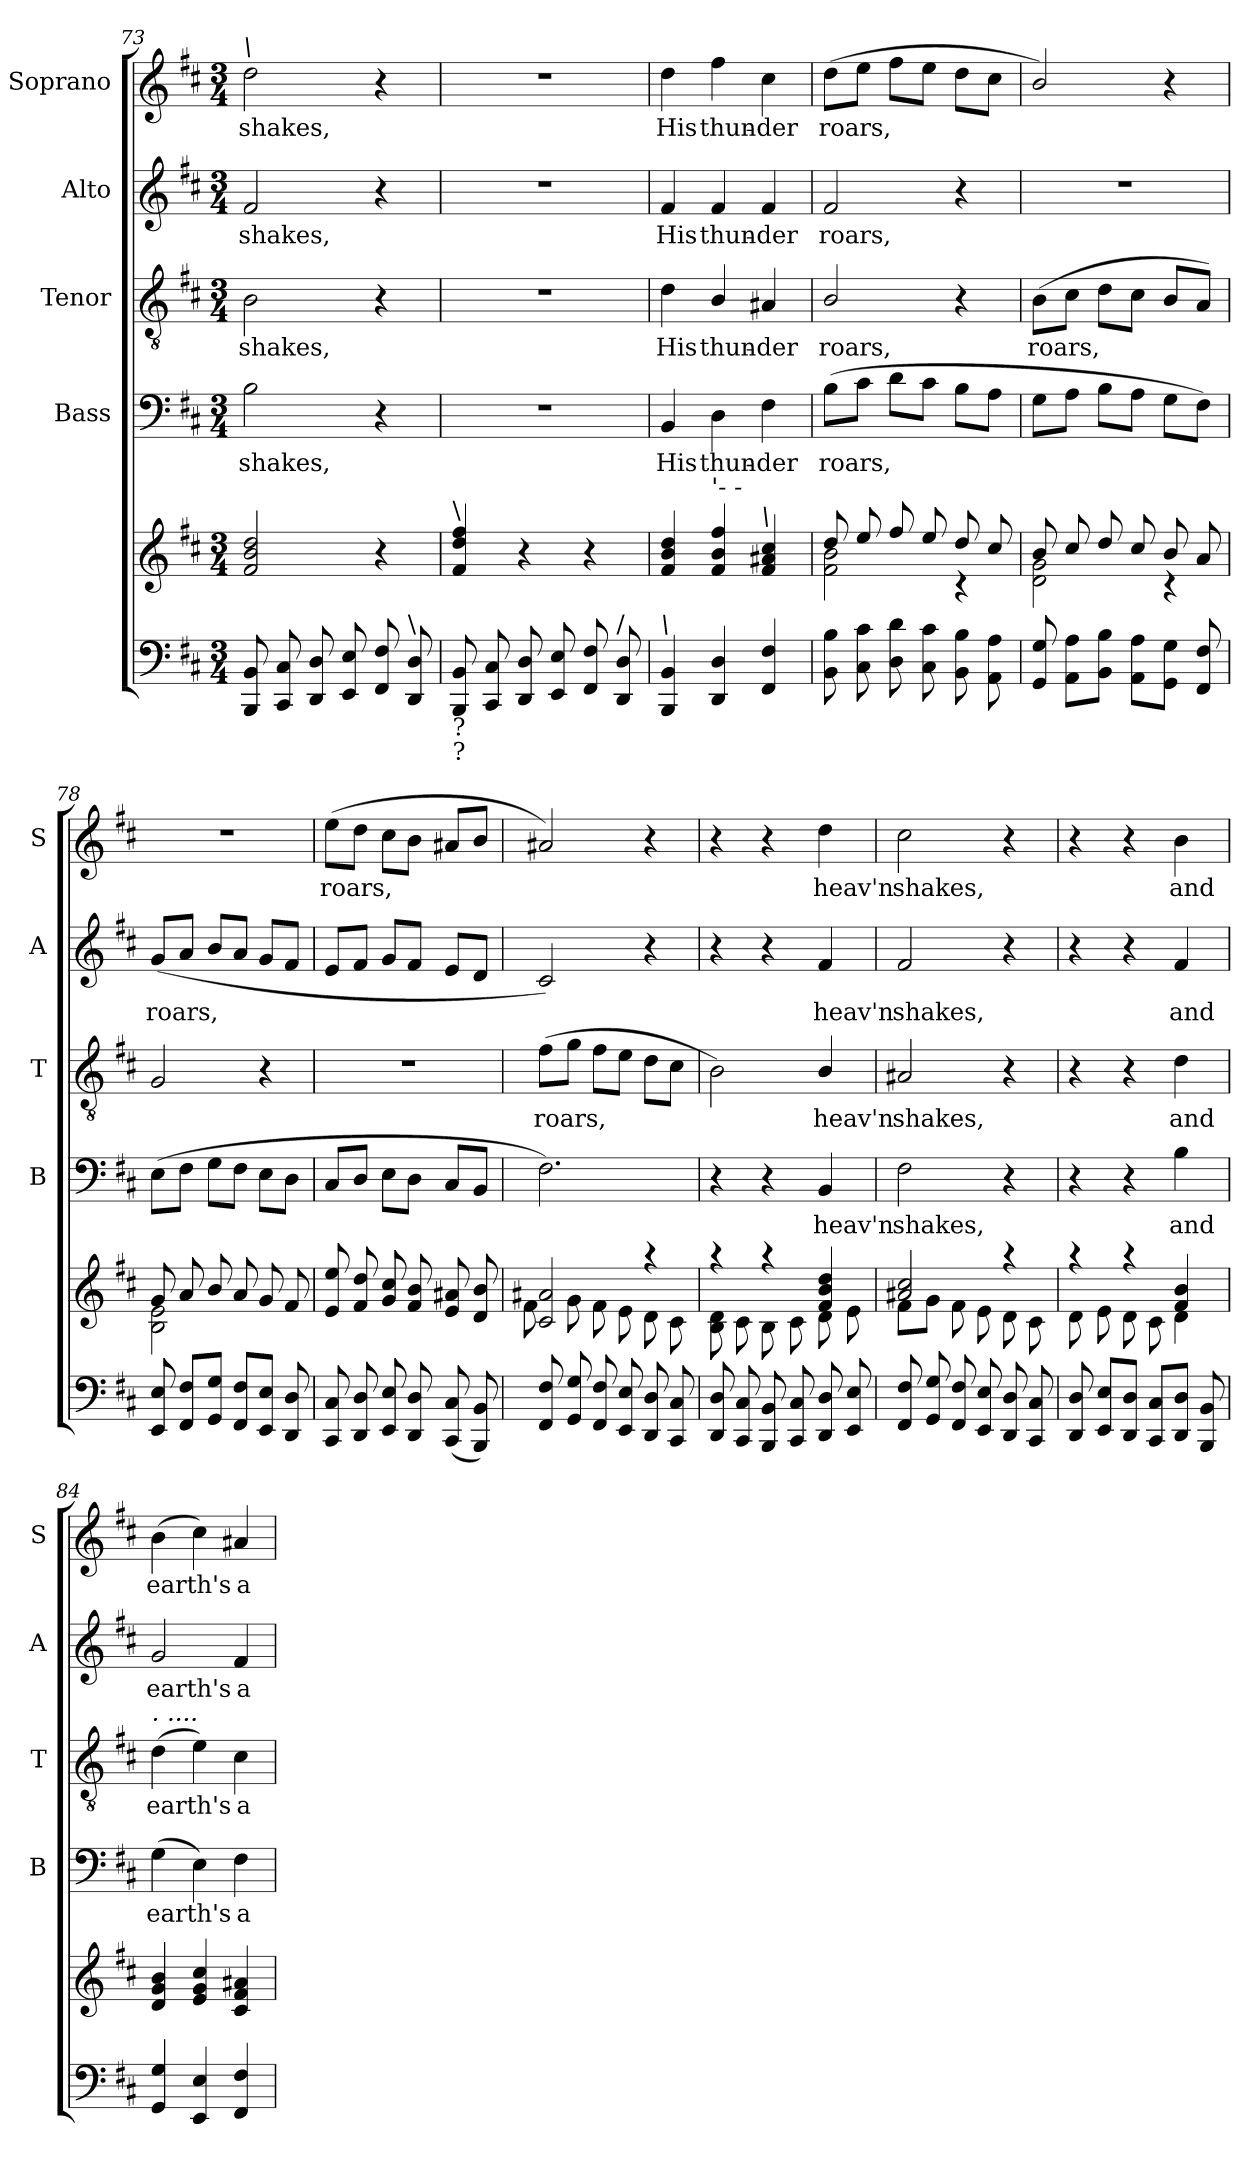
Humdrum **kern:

**kern	**kern	**kern	**text	**kern	**text	**kern	**text	**kern	**text
*part6	*part5	*part4	*part4	*part3	*part3	*part2	*part2	*part1	*part1
*staff6	*staff5	*staff4	*staff4	*staff3	*staff3	*staff2	*staff2	*staff1	*staff1
*	*	*I"Bass	*	*I"Tenor	*	*I"Alto	*	*I"Soprano	*
*	*	*I'B	*	*I'T	*	*I'A	*	*I'S	*
*clefF4	*clefG2	*clefF4	*	*clefGv2	*	*clefG2	*	*clefG2	*
*k[f#c#]	*k[f#c#]	*k[f#c#]	*	*k[f#c#]	*	*k[f#c#]	*	*k[f#c#]	*
*D:	*D:	*D:	*	*D:	*	*D:	*	*D:	*
*M3/4	*M3/4	*M3/4	*	*M3/4	*	*M3/4	*	*M3/4	*
=73	=73	=73	=73	=73	=73	=73	=73	=73	=73
*	*^	*	*	*	*	*	*	*	*
!	!	!	!	!	!	!	!	!	!LO:TX:a:i:t=\	!
!	!	!	!	!LO:LY:b	!	!LO:LY:b	!	!LO:LY:b	!	!LO:LY:b
8BBB/ 8BB/	2f#/ 2b/ 2dd/	2ryy	2B\	shakes,	2B\	shakes,	2f#/	shakes,	2dd\	shakes,
8CC#/ 8C#/	.	.	.	.	.	.	.	.	.	.
8DD/ 8D/	.	.	.	.	.	.	.	.	.	.
8EE/ 8E/	.	.	.	.	.	.	.	.	.	.
8FF#/ 8F#/	4r	4ryy	4r	.	4r	.	4r	.	4r	.
!LO:TX:a:t=\	!	!	!	!	!	!	!	!	!	!
8DD/ 8D/	.	.	.	.	.	.	.	.	.	.
=74	=74	=74	=74	=74	=74	=74	=74	=74	=74	=74
!	!LO:TX:a:t=\	!	!	!	!	!	!	!	!	!
!LO:TX:b:t=?	!	!	!	!	!	!	!	!	!	!
!LO:TX:b:t=?	!	!	!	!	!	!	!	!	!	!
8BBB/ 8BB/	4f#/ 4dd/ 4ff#/	2ryy	2.r	.	2.r	.	2.r	.	2.r	.
8CC#/ 8C#/	.	.	.	.	.	.	.	.	.	.
8DD/ 8D/	4r	.	.	.	.	.	.	.	.	.
8EE/ 8E/	.	.	.	.	.	.	.	.	.	.
8FF#/ 8F#/	4r	4ryy	.	.	.	.	.	.	.	.
!LO:TX:a:t=/	!	!	!	!	!	!	!	!	!	!
8DD/ 8D/	.	.	.	.	.	.	.	.	.	.
=75	=75	=75	=75	=75	=75	=75	=75	=75	=75	=75
!LO:TX:a:i:t=\	!	!	!	!	!	!	!	!	!	!
!	!	!	!	!LO:LY:b	!	!LO:LY:b	!	!LO:LY:b	!	!LO:LY:b
4BBB/ 4BB/	4f#/ 4b/ 4dd/	2ryy	4BB/	His	4d\	His	4f#/	His	4dd\	His
!	!LO:TX:a:i:t='- -	!	!	!	!	!	!	!	!	!
!	!	!	!	!LO:LY:b	!	!LO:LY:b	!	!LO:LY:b	!	!LO:LY:b
4DD/ 4D/	4f#/ 4b/ 4ff#/	.	4D\	thun-	4B/	thun-	4f#/	thun-	4ff#\	thun-
!	!LO:TX:a:i:t=\	!	!	!	!	!	!	!	!	!
!	!	!	!	!LO:LY:b	!	!LO:LY:b	!	!LO:LY:b	!	!LO:LY:b
4FF#/ 4F#/	4f#/ 4a#X/ 4cc#/	4ryy	4F#\	-der	4A#X/	-der	4f#/	-der	4cc#\	-der
=76	=76	=76	=76	=76	=76	=76	=76	=76	=76	=76
!	!	!	!	!LO:LY:b	!	!LO:LY:b	!	!LO:LY:b	!	!LO:LY:b
8BB\ 8B\	8dd/	2f#\ 2b\	(>8B\L	roars,	2B/	roars,	2f#/	roars,	(>8dd\L	roars,
8C#\ 8c#\	8ee/	.	8c#\J	.	.	.	.	.	8ee\J	.
8D\ 8d\	8ff#/	.	8d\L	.	.	.	.	.	8ff#\L	.
8C#\ 8c#\	8ee/	.	8c#\J	.	.	.	.	.	8ee\J	.
8BB\ 8B\	8dd/	4rc	8B\L	.	4r	.	4r	.	8dd\L	.
8AA\ 8A\	8cc#/	.	8A\J	.	.	.	.	.	8cc#\J	.
=77	=77	=77	=77	=77	=77	=77	=77	=77	=77	=77
!	!	!	!	!	!	!LO:LY:b	!	!	!	!
8GG/ 8G/	8b/	2d\ 2g\	8G\L	.	(>8B\L	roars,	2.r	.	2b/)	.
8AA\ 8A\L	8cc#/	.	8A\J	.	8c#\J	.	.	.	.	.
8BB\ 8B\J	8dd/	.	8B\L	.	8d\L	.	.	.	.	.
8AA\ 8A\L	8cc#/	.	8A\J	.	8c#\J	.	.	.	.	.
8GG\ 8G\J	8b/	4rc	8G\L	.	8B/L	.	.	.	4r	.
8FF#/ 8F#/	8a/	.	8F#\J)	.	8A/J)	.	.	.	.	.
!!LO:LB:g=z
=78	=78	=78	=78	=78	=78	=78	=78	=78	=78	=78
!	!	!	!	!	!	!	!	!LO:LY:b	!	!
8EE/ 8E/	8g/	2B\ 2e\	(>8E\L	.	2G/	.	(<8g/L	roars,	2.r	.
8FF#/ 8F#/L	8a/	.	8F#\J	.	.	.	8a/J	.	.	.
8GG/ 8G/J	8b/	.	8G\L	.	.	.	8b/L	.	.	.
8FF#/ 8F#/L	8a/	.	8F#\J	.	.	.	8a/J	.	.	.
8EE/ 8E/J	8g/	4ryy	8E\L	.	4r	.	8g/L	.	.	.
8DD/ 8D/	8f#/	.	8D\J	.	.	.	8f#/J	.	.	.
=79	=79	=79	=79	=79	=79	=79	=79	=79	=79	=79
!	!	!	!	!	!	!	!	!	!	!LO:LY:b
8CC#/ 8C#/	8e/ 8ee/	2ryy	8C#/L	.	2.r	.	8e/L	.	(>8ee\L	roars,
8DD/ 8D/	8f#/ 8dd/	.	8D/J	.	.	.	8f#/J	.	8dd\J	.
8EE/ 8E/	8g/ 8cc#/	.	8E\L	.	.	.	8g/L	.	8cc#\L	.
8DD/ 8D/	8f#/ 8b/	.	8D\J	.	.	.	8f#/J	.	8b\J	.
(<8CC#/ 8C#/	8e/ 8a#X/	4ryy	8C#/L	.	.	.	8e/L	.	8a#X/L	.
8BBB/ 8BB/)	8d/ 8b/	.	8BB/J	.	.	.	8d/J	.	8b/J	.
=80	=80	=80	=80	=80	=80	=80	=80	=80	=80	=80
!	!	!	!	!	!	!LO:LY:b	!	!	!	!
8FF#/ 8F#/	2c#/ 2a#X/	8f#\	2.F#\)	.	(>8f#\L	roars,	2c#/)	.	2a#X/)	.
8GG/ 8G/	.	8g\	.	.	8g\J	.	.	.	.	.
8FF#/ 8F#/	.	8f#\	.	.	8f#\L	.	.	.	.	.
8EE/ 8E/	.	8e\	.	.	8e\J	.	.	.	.	.
8DD/ 8D/	4raa	8d\	.	.	8d\L	.	4r	.	4r	.
8CC#/ 8C#/	.	8c#\	.	.	8c#\J	.	.	.	.	.
=81	=81	=81	=81	=81	=81	=81	=81	=81	=81	=81
8DD/ 8D/	4raa	8B\ 8d\	4r	.	2B\)	.	4r	.	4r	.
8CC#/ 8C#/	.	8c#\	.	.	.	.	.	.	.	.
8BBB/ 8BB/	4raa	8B\	4r	.	.	.	4r	.	4r	.
8CC#/ 8C#/	.	8c#\	.	.	.	.	.	.	.	.
!	!	!	!	!LO:LY:b	!	!LO:LY:b	!	!LO:LY:b	!	!LO:LY:b
8DD/ 8D/	4f#/ 4b/ 4dd/	8d\	4BB/	heav'n	4B/	heav'n	4f#/	heav'n	4dd\	heav'n
8EE/ 8E/	.	8e\	.	.	.	.	.	.	.	.
=82	=82	=82	=82	=82	=82	=82	=82	=82	=82	=82
!	!	!	!	!LO:LY:b	!	!LO:LY:b	!	!LO:LY:b	!	!LO:LY:b
8FF#/ 8F#/	2a#X/ 2cc#/	8f#\L	2F#\	shakes,	2A#X/	shakes,	2f#/	shakes,	2cc#\	shakes,
8GG/ 8G/	.	8g\J	.	.	.	.	.	.	.	.
8FF#/ 8F#/	.	8f#\	.	.	.	.	.	.	.	.
8EE/ 8E/	.	8e\	.	.	.	.	.	.	.	.
8DD/ 8D/	4raa	8d\	4r	.	4r	.	4r	.	4r	.
8CC#/ 8C#/	.	8c#\	.	.	.	.	.	.	.	.
=83	=83	=83	=83	=83	=83	=83	=83	=83	=83	=83
8DD/ 8D/	4raa	8d\	4r	.	4r	.	4r	.	4r	.
8EE/ 8E/L	.	8e\	.	.	.	.	.	.	.	.
8DD/ 8D/J	4raa	8d\	4r	.	4r	.	4r	.	4r	.
8CC#/ 8C#/L	.	8c#\	.	.	.	.	.	.	.	.
!	!	!	!	!LO:LY:b	!	!LO:LY:b	!	!LO:LY:b	!	!LO:LY:b
8DD/ 8D/J	4f#/ 4b/	4d\	4B\	and	4d\	and	4f#/	and	4b\	and
8BBB/ 8BB/	.	.	.	.	.	.	.	.	.	.
=84	=84	=84	=84	=84	=84	=84	=84	=84	=84	=84
!	!	!	!	!	!LO:TX:a:i:t=. ....	!	!	!	!	!
!	!	!	!	!LO:LY:b	!	!LO:LY:b	!	!LO:LY:b	!	!LO:LY:b
4GG/ 4G/	4d/ 4g/ 4b/	2ryy	(>4G\	earth's	(>4d\	earth's	2g/	earth's	(>4b\	earth's
4EE/ 4E/	4e/ 4g/ 4cc#/	.	4E\)	.	4e\)	.	.	.	4cc#\)	.
!	!	!	!	!LO:LY:b	!	!LO:LY:b	!	!LO:LY:b	!	!LO:LY:b
4FF#/ 4F#/	4c#/ 4f#/ 4a#X/	4ryy	4F#\	a-	4c#\	a-	4f#/	a-	4a#X/	a-
*	*v	*v	*	*	*	*	*	*	*	*
=	=	=	=	=	=	=	=	=	=
*-	*-	*-	*-	*-	*-	*-	*-	*-	*-
